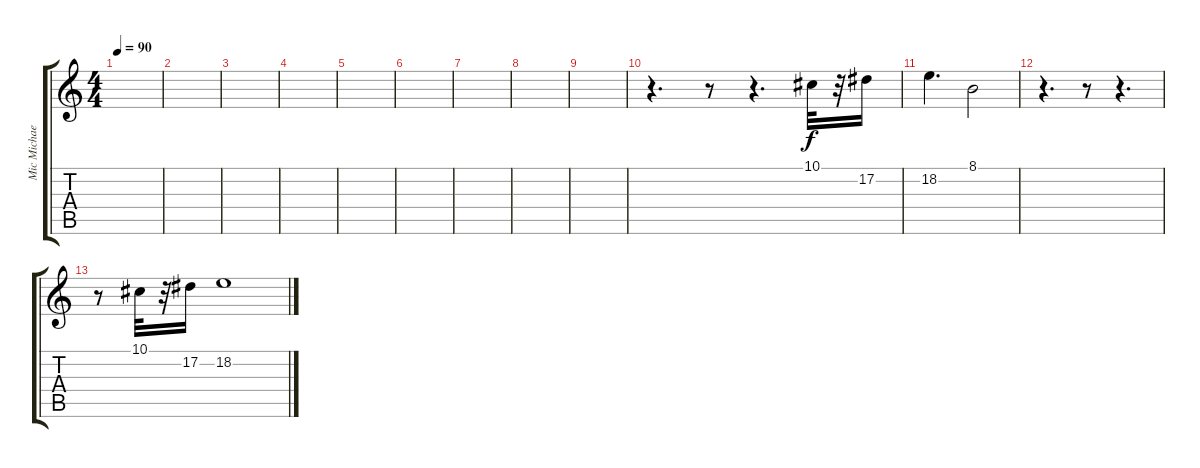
\track ("Mic Michaeli" "Mic Michae") {instrument synthbrass1}
\staff {score tabs}
\tuning (Eb4 Bb3 Gb3 Db3 Ab2 Eb2) {hide}
\ts (4 4)
\tempo 90
\clef g2
\ks c
|
|
|
|
|
|
|
|
|
r.4{d} r.8 r.4{d} 10.1.32 r.32 17.2.16 |
18.2.4{d} 8.1.2 |
r.4{d} r.8 r.4{d} |
r.8 10.1.32 r.32 17.2.16 18.2.1
